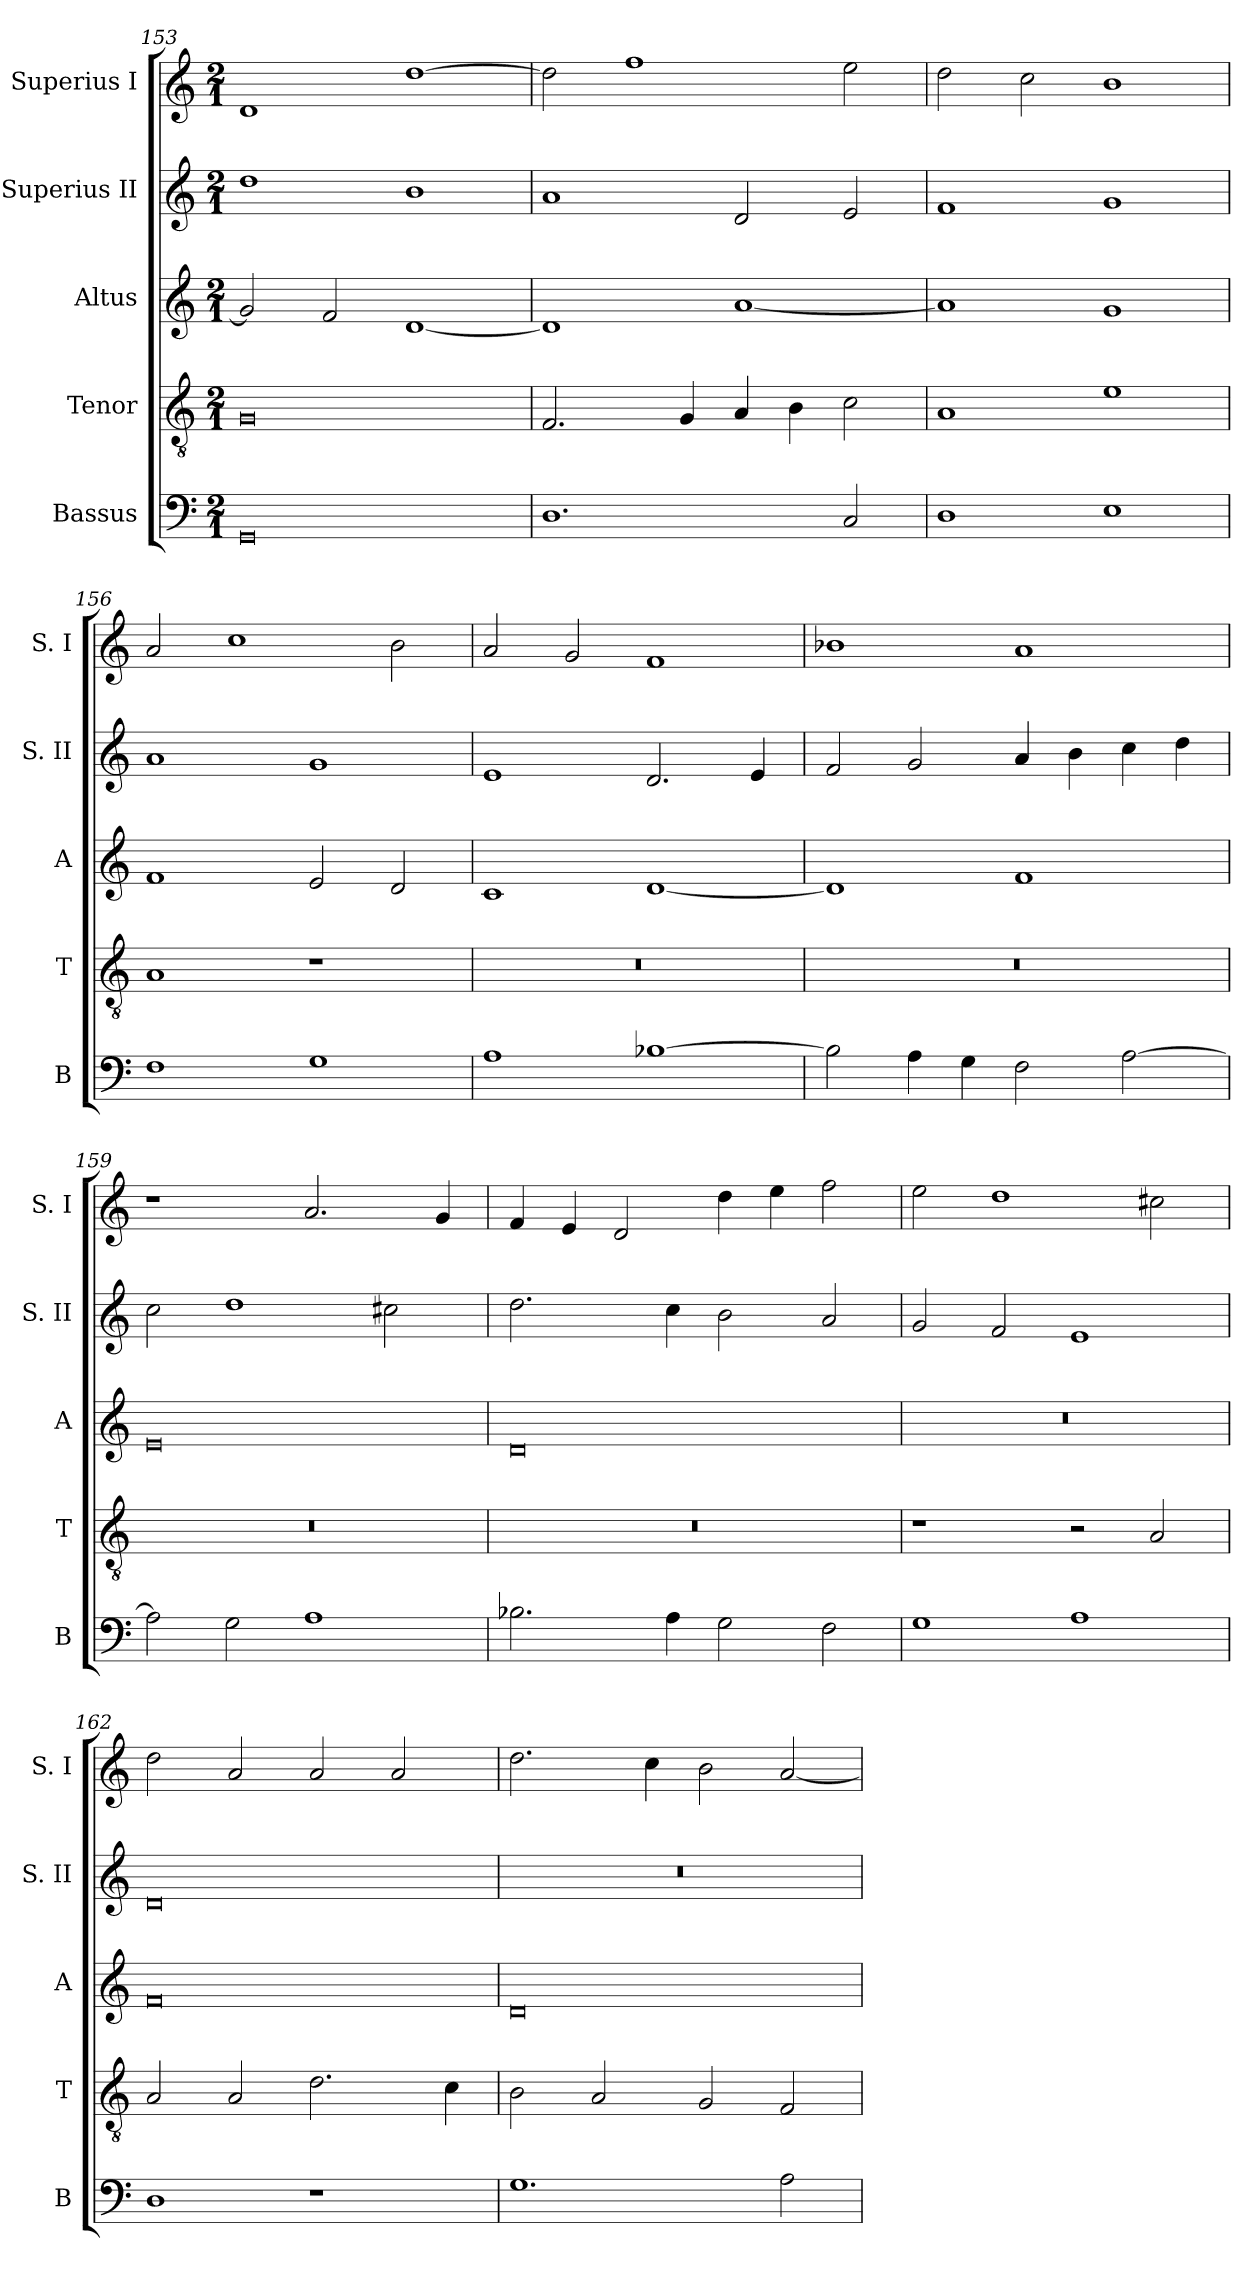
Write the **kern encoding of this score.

**kern	**kern	**kern	**kern	**kern
*part5	*part4	*part3	*part2	*part1
*staff5	*staff4	*staff3	*staff2	*staff1
*I"Bassus	*I"Tenor	*I"Altus	*I"Superius II	*I"Superius I
*I'B	*I'T	*I'A	*I'S. II	*I'S. I
*clefF4	*clefGv2	*clefG2	*clefG2	*clefG2
*k[]	*k[]	*k[]	*k[]	*k[]
*C:	*C:	*C:	*C:	*C:
*M2/1	*M2/1	*M2/1	*M2/1	*M2/1
=153	=153	=153	=153	=153
0GG	0G	2g]	1dd	1d
.	.	2f	.	.
.	.	[1d	1b	[1dd
=154	=154	=154	=154	=154
1.D	2.F	1d]	1a	2dd]
.	.	.	.	1ff
.	4G	.	.	.
.	4A	[1a	2d	.
.	4B	.	.	.
2C	2c	.	2e	2ee
=155	=155	=155	=155	=155
1D	1A	1a]	1f	2dd
.	.	.	.	2cc
1E	1e	1g	1g	1b
=156	=156	=156	=156	=156
1F	1A	1f	1a	2a
.	.	.	.	1cc
1G	1r	2e	1g	.
.	.	2d	.	2b
=157	=157	=157	=157	=157
1A	0r	1c	1e	2a
.	.	.	.	2g
[1B-X	.	[1d	2.d	1f
.	.	.	4e	.
=158	=158	=158	=158	=158
2B-]	0r	1d]	2f	1b-X
4A	.	.	2g	.
4G	.	.	.	.
2F	.	1f	4a	1a
.	.	.	4b	.
[2A	.	.	4cc	.
.	.	.	4dd	.
=159	=159	=159	=159	=159
2A]	0r	0e	2cc	1r
2G	.	.	1dd	.
1A	.	.	.	2.a
.	.	.	2cc#X	.
.	.	.	.	4g
=160	=160	=160	=160	=160
2.B-X	0r	0d	2.dd	4f
.	.	.	.	4e
.	.	.	.	2d
4A	.	.	4cc	.
2G	.	.	2b	4dd
.	.	.	.	4ee
2F	.	.	2a	2ff
=161	=161	=161	=161	=161
1G	1r	0r	2g	2ee
.	.	.	2f	1dd
1A	2r	.	1e	.
.	2A	.	.	2cc#X
=162	=162	=162	=162	=162
1D	2A	0f	0d	2dd
.	2A	.	.	2a
1r	2.d	.	.	2a
.	.	.	.	2a
.	4c	.	.	.
=163	=163	=163	=163	=163
1.G	2B	0d	0r	2.dd
.	2A	.	.	.
.	.	.	.	4cc
.	2G	.	.	2b
2A	2F	.	.	[2a
=	=	=	=	=
*-	*-	*-	*-	*-
